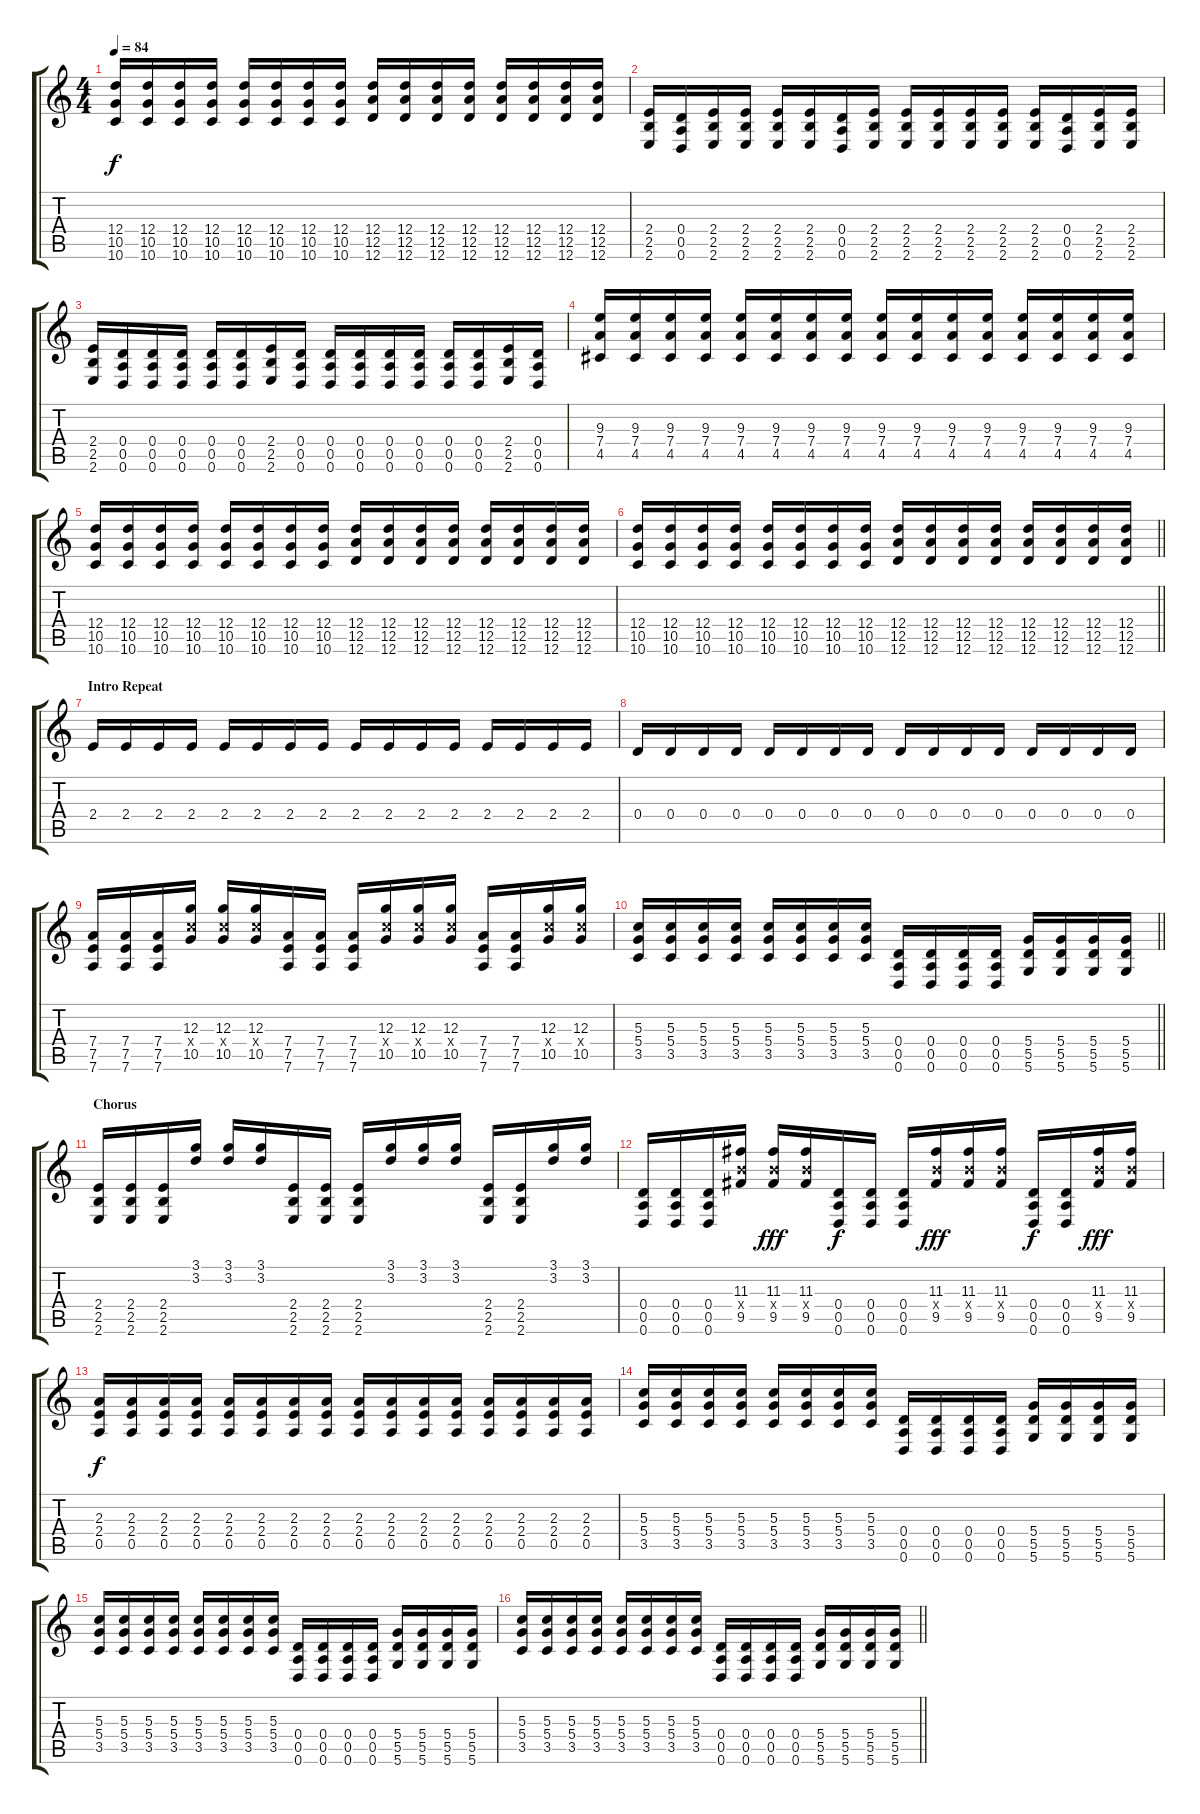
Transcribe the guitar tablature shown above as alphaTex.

\track "" {instrument distortionguitar}
\staff {score tabs}
\tuning (E4 B3 G3 D3 A2 D2) {hide}
\ts (4 4)
\tempo 84
\clef g2
\ks c
(12.4 10.5 10.6).16{dy f} (12.4 10.5 10.6).16 (12.4 10.5 10.6).16 (12.4 10.5 10.6).16 (12.4 10.5 10.6).16 (12.4 10.5 10.6).16 (12.4 10.5 10.6).16 (12.4 10.5 10.6).16 (12.4 12.5 12.6).16 (12.4 12.5 12.6).16 (12.4 12.5 12.6).16 (12.4 12.5 12.6).16 (12.4 12.5 12.6).16 (12.4 12.5 12.6).16 (12.4 12.5 12.6).16 (12.4 12.5 12.6).16 |
(2.4 2.5 2.6).16 (0.4 0.5 0.6).16 (2.4 2.5 2.6).16 (2.4 2.5 2.6).16 (2.4 2.5 2.6).16 (2.4 2.5 2.6).16 (0.4 0.5 0.6).16 (2.4 2.5 2.6).16 (2.4 2.5 2.6).16 (2.4 2.5 2.6).16 (2.4 2.5 2.6).16 (2.4 2.5 2.6).16 (2.4 2.5 2.6).16 (0.4 0.5 0.6).16 (2.4 2.5 2.6).16 (2.4 2.5 2.6).16 |
(2.4 2.5 2.6).16 (0.4 0.5 0.6).16 (0.4 0.5 0.6).16 (0.4 0.5 0.6).16 (0.4 0.5 0.6).16 (0.4 0.5 0.6).16 (2.4 2.5 2.6).16 (0.4 0.5 0.6).16 (0.4 0.5 0.6).16 (0.4 0.5 0.6).16 (0.4 0.5 0.6).16 (0.4 0.5 0.6).16 (0.4 0.5 0.6).16 (0.4 0.5 0.6).16 (2.4 2.5 2.6).16 (0.4 0.5 0.6).16 |
(9.3 7.4 4.5).16 (9.3 7.4 4.5).16 (9.3 7.4 4.5).16 (9.3 7.4 4.5).16 (9.3 7.4 4.5).16 (9.3 7.4 4.5).16 (9.3 7.4 4.5).16 (9.3 7.4 4.5).16 (9.3 7.4 4.5).16 (9.3 7.4 4.5).16 (9.3 7.4 4.5).16 (9.3 7.4 4.5).16 (9.3 7.4 4.5).16 (9.3 7.4 4.5).16 (9.3 7.4 4.5).16 (9.3 7.4 4.5).16 |
(12.4 10.5 10.6).16 (12.4 10.5 10.6).16 (12.4 10.5 10.6).16 (12.4 10.5 10.6).16 (12.4 10.5 10.6).16 (12.4 10.5 10.6).16 (12.4 10.5 10.6).16 (12.4 10.5 10.6).16 (12.4 12.5 12.6).16 (12.4 12.5 12.6).16 (12.4 12.5 12.6).16 (12.4 12.5 12.6).16 (12.4 12.5 12.6).16 (12.4 12.5 12.6).16 (12.4 12.5 12.6).16 (12.4 12.5 12.6).16 |
\barLineRight lightlight
(12.4 10.5 10.6).16 (12.4 10.5 10.6).16 (12.4 10.5 10.6).16 (12.4 10.5 10.6).16 (12.4 10.5 10.6).16 (12.4 10.5 10.6).16 (12.4 10.5 10.6).16 (12.4 10.5 10.6).16 (12.4 12.5 12.6).16 (12.4 12.5 12.6).16 (12.4 12.5 12.6).16 (12.4 12.5 12.6).16 (12.4 12.5 12.6).16 (12.4 12.5 12.6).16 (12.4 12.5 12.6).16 (12.4 12.5 12.6).16 |
\section ("" "Intro Repeat")
2.4.16 2.4.16 2.4.16 2.4.16 2.4.16 2.4.16 2.4.16 2.4.16 2.4.16 2.4.16 2.4.16 2.4.16 2.4.16 2.4.16 2.4.16 2.4.16 |
0.4.16 0.4.16 0.4.16 0.4.16 0.4.16 0.4.16 0.4.16 0.4.16 0.4.16 0.4.16 0.4.16 0.4.16 0.4.16 0.4.16 0.4.16 0.4.16 |
(7.4 7.5 7.6).16 (7.4 7.5 7.6).16 (7.4 7.5 7.6).16 (12.3 10.4{x} 10.5).16 (12.3 10.4{x} 10.5).16 (12.3 10.4{x} 10.5).16 (7.4 7.5 7.6).16 (7.4 7.5 7.6).16 (7.4 7.5 7.6).16 (12.3 10.4{x} 10.5).16 (12.3 10.4{x} 10.5).16 (12.3 10.4{x} 10.5).16 (7.4 7.5 7.6).16 (7.4 7.5 7.6).16 (12.3 10.4{x} 10.5).16 (12.3 10.4{x} 10.5).16 |
\barLineRight lightlight
(5.3 5.4 3.5).16 (5.3 5.4 3.5).16 (5.3 5.4 3.5).16 (5.3 5.4 3.5).16 (5.3 5.4 3.5).16 (5.3 5.4 3.5).16 (5.3 5.4 3.5).16 (5.3 5.4 3.5).16 (0.4 0.5 0.6).16 (0.4 0.5 0.6).16 (0.4 0.5 0.6).16 (0.4 0.5 0.6).16 (5.4 5.5 5.6).16 (5.4 5.5 5.6).16 (5.4 5.5 5.6).16 (5.4 5.5 5.6).16 |
\section ("" "Chorus")
(2.4 2.5 2.6).16 (2.4 2.5 2.6).16 (2.4 2.5 2.6).16 (3.1 3.2).16 (3.1 3.2).16 (3.1 3.2).16 (2.4 2.5 2.6).16 (2.4 2.5 2.6).16 (2.4 2.5 2.6).16 (3.1 3.2).16 (3.1 3.2).16 (3.1 3.2).16 (2.4 2.5 2.6).16 (2.4 2.5 2.6).16 (3.1 3.2).16 (3.1 3.2).16 |
(0.4 0.5 0.6).16 (0.4 0.5 0.6).16 (0.4 0.5 0.6).16 (11.3 9.4{x} 9.5).16 (11.3 9.4{x} 9.5).16{dy fff} (11.3 9.4{x} 9.5).16 (0.4 0.5 0.6).16{dy f} (0.4 0.5 0.6).16 (0.4 0.5 0.6).16 (11.3 9.4{x} 9.5).16{dy fff} (11.3 9.4{x} 9.5).16 (11.3 9.4{x} 9.5).16 (0.4 0.5 0.6).16{dy f} (0.4 0.5 0.6).16 (11.3 9.4{x} 9.5).16{dy fff} (11.3 9.4{x} 9.5).16 |
(2.3 2.4 0.5).16{dy f} (2.3 2.4 0.5).16 (2.3 2.4 0.5).16 (2.3 2.4 0.5).16 (2.3 2.4 0.5).16 (2.3 2.4 0.5).16 (2.3 2.4 0.5).16 (2.3 2.4 0.5).16 (2.3 2.4 0.5).16 (2.3 2.4 0.5).16 (2.3 2.4 0.5).16 (2.3 2.4 0.5).16 (2.3 2.4 0.5).16 (2.3 2.4 0.5).16 (2.3 2.4 0.5).16 (2.3 2.4 0.5).16 |
(5.3 5.4 3.5).16 (5.3 5.4 3.5).16 (5.3 5.4 3.5).16 (5.3 5.4 3.5).16 (5.3 5.4 3.5).16 (5.3 5.4 3.5).16 (5.3 5.4 3.5).16 (5.3 5.4 3.5).16 (0.4 0.5 0.6).16 (0.4 0.5 0.6).16 (0.4 0.5 0.6).16 (0.4 0.5 0.6).16 (5.4 5.5 5.6).16 (5.4 5.5 5.6).16 (5.4 5.5 5.6).16 (5.4 5.5 5.6).16 |
(5.3 5.4 3.5).16 (5.3 5.4 3.5).16 (5.3 5.4 3.5).16 (5.3 5.4 3.5).16 (5.3 5.4 3.5).16 (5.3 5.4 3.5).16 (5.3 5.4 3.5).16 (5.3 5.4 3.5).16 (0.4 0.5 0.6).16 (0.4 0.5 0.6).16 (0.4 0.5 0.6).16 (0.4 0.5 0.6).16 (5.4 5.5 5.6).16 (5.4 5.5 5.6).16 (5.4 5.5 5.6).16 (5.4 5.5 5.6).16 |
\barLineRight lightlight
(5.3 5.4 3.5).16 (5.3 5.4 3.5).16 (5.3 5.4 3.5).16 (5.3 5.4 3.5).16 (5.3 5.4 3.5).16 (5.3 5.4 3.5).16 (5.3 5.4 3.5).16 (5.3 5.4 3.5).16 (0.4 0.5 0.6).16 (0.4 0.5 0.6).16 (0.4 0.5 0.6).16 (0.4 0.5 0.6).16 (5.4 5.5 5.6).16 (5.4 5.5 5.6).16 (5.4 5.5 5.6).16 (5.4 5.5 5.6).16
